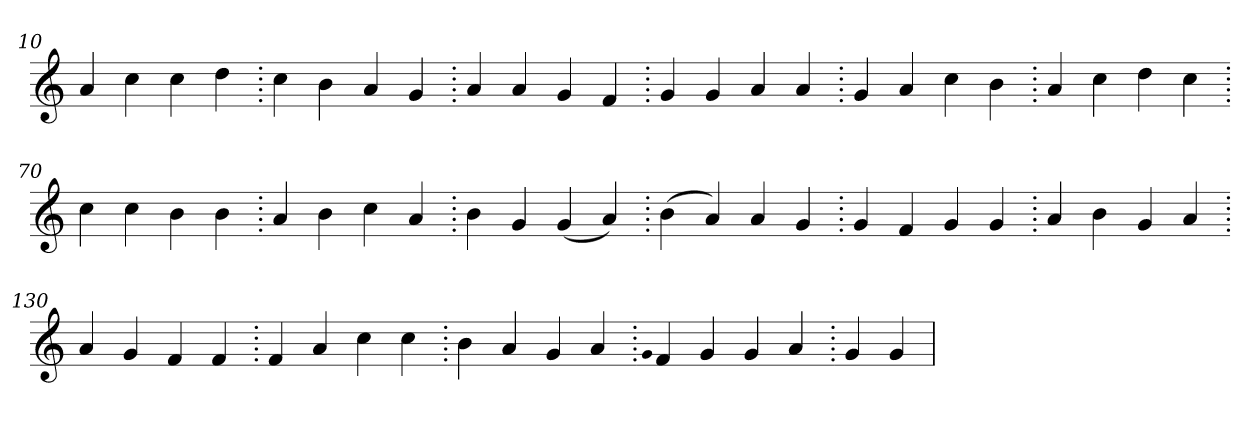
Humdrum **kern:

**kern
*part1
*staff1
*clefG2
=10.
4a
4cc
4cc
4dd
=20.
4cc
4b
4a
4g
=30.
4a
4a
4g
4f
=40.
4g
4g
4a
4a
=50.
4g
4a
4cc
4b
=60.
4a
4cc
4dd
4cc
=70.
4cc
4cc
4b
4b
=80.
4a
4b
4cc
4a
=90.
4b
4g
(>4g
4a)
=100.
(>4b
4a)
4a
4g
=110.
4g
4f
4g
4g
=120.
4a
4b
4g
4a
=130.
4a
4g
4f
4f
=140.
4f
4a
4cc
4cc
=150.
4b
4a
4g
4a
=160.
qqg
4f
4g
4g
4a
=170.
4g
4g
=
*-
